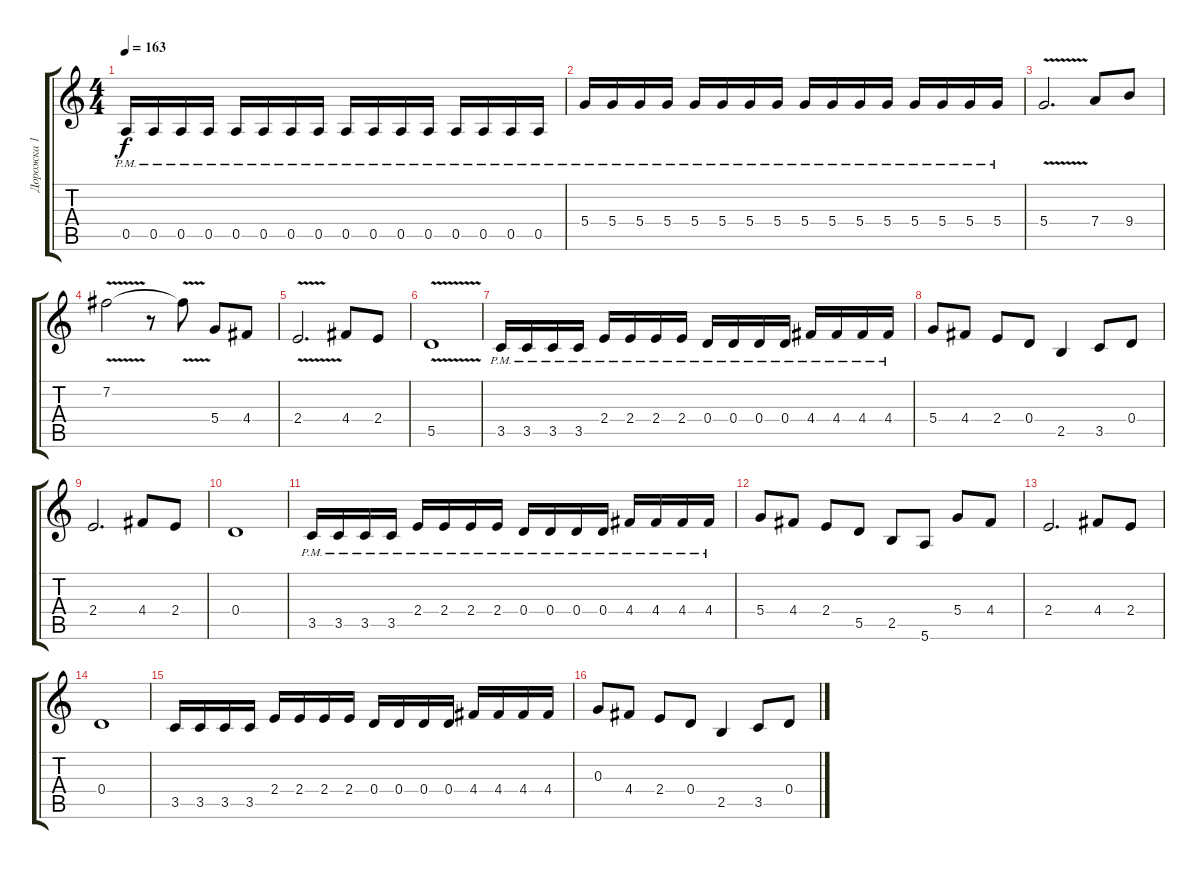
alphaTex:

\track ("Дорожка 1" "Дорожка 1") {instrument distortionguitar}
\staff {score tabs}
\tuning (E4 B3 G3 D3 A2 E2) {hide}
\ts (4 4)
\tempo 163
\clef g2
\ks c
0.5{pm}.16{dy f} 0.5{pm}.16 0.5{pm}.16 0.5{pm}.16 0.5{pm}.16 0.5{pm}.16 0.5{pm}.16 0.5{pm}.16 0.5{pm}.16 0.5{pm}.16 0.5{pm}.16 0.5{pm}.16 0.5{pm}.16 0.5{pm}.16 0.5{pm}.16 0.5{pm}.16 |
5.4{pm}.16 5.4{pm}.16 5.4{pm}.16 5.4{pm}.16 5.4{pm}.16 5.4{pm}.16 5.4{pm}.16 5.4{pm}.16 5.4{pm}.16 5.4{pm}.16 5.4{pm}.16 5.4{pm}.16 5.4{pm}.16 5.4{pm}.16 5.4{pm}.16 5.4{pm}.16 |
5.4{v}.2{d} 7.4.8 9.4.8 |
7.2{v}.2 r.8 7.2{t}.8 5.4.8 4.4.8 |
2.4{v}.2{d} 4.4.8 2.4.8 |
5.5{v}.1 |
3.5{pm}.16 3.5{pm}.16 3.5{pm}.16 3.5{pm}.16 2.4{pm}.16 2.4{pm}.16 2.4{pm}.16 2.4{pm}.16 0.4{pm}.16 0.4{pm}.16 0.4{pm}.16 0.4{pm}.16 4.4{pm}.16 4.4{pm}.16 4.4{pm}.16 4.4{pm}.16 |
5.4.8 4.4.8 2.4.8 0.4.8 2.5.4 3.5.8 0.4.8 |
2.4.2{d} 4.4.8 2.4.8 |
0.4.1 |
3.5{pm}.16 3.5{pm}.16 3.5{pm}.16 3.5{pm}.16 2.4{pm}.16 2.4{pm}.16 2.4{pm}.16 2.4{pm}.16 0.4{pm}.16 0.4{pm}.16 0.4{pm}.16 0.4{pm}.16 4.4{pm}.16 4.4{pm}.16 4.4{pm}.16 4.4{pm}.16 |
5.4.8 4.4.8 2.4.8 5.5.8 2.5.8 5.6.8 5.4.8 4.4.8 |
2.4.2{d} 4.4.8 2.4.8 |
0.4.1 |
3.5.16 3.5.16 3.5.16 3.5.16 2.4.16 2.4.16 2.4.16 2.4.16 0.4.16 0.4.16 0.4.16 0.4.16 4.4.16 4.4.16 4.4.16 4.4.16 |
0.3.8 4.4.8 2.4.8 0.4.8 2.5.4 3.5.8 0.4.8
